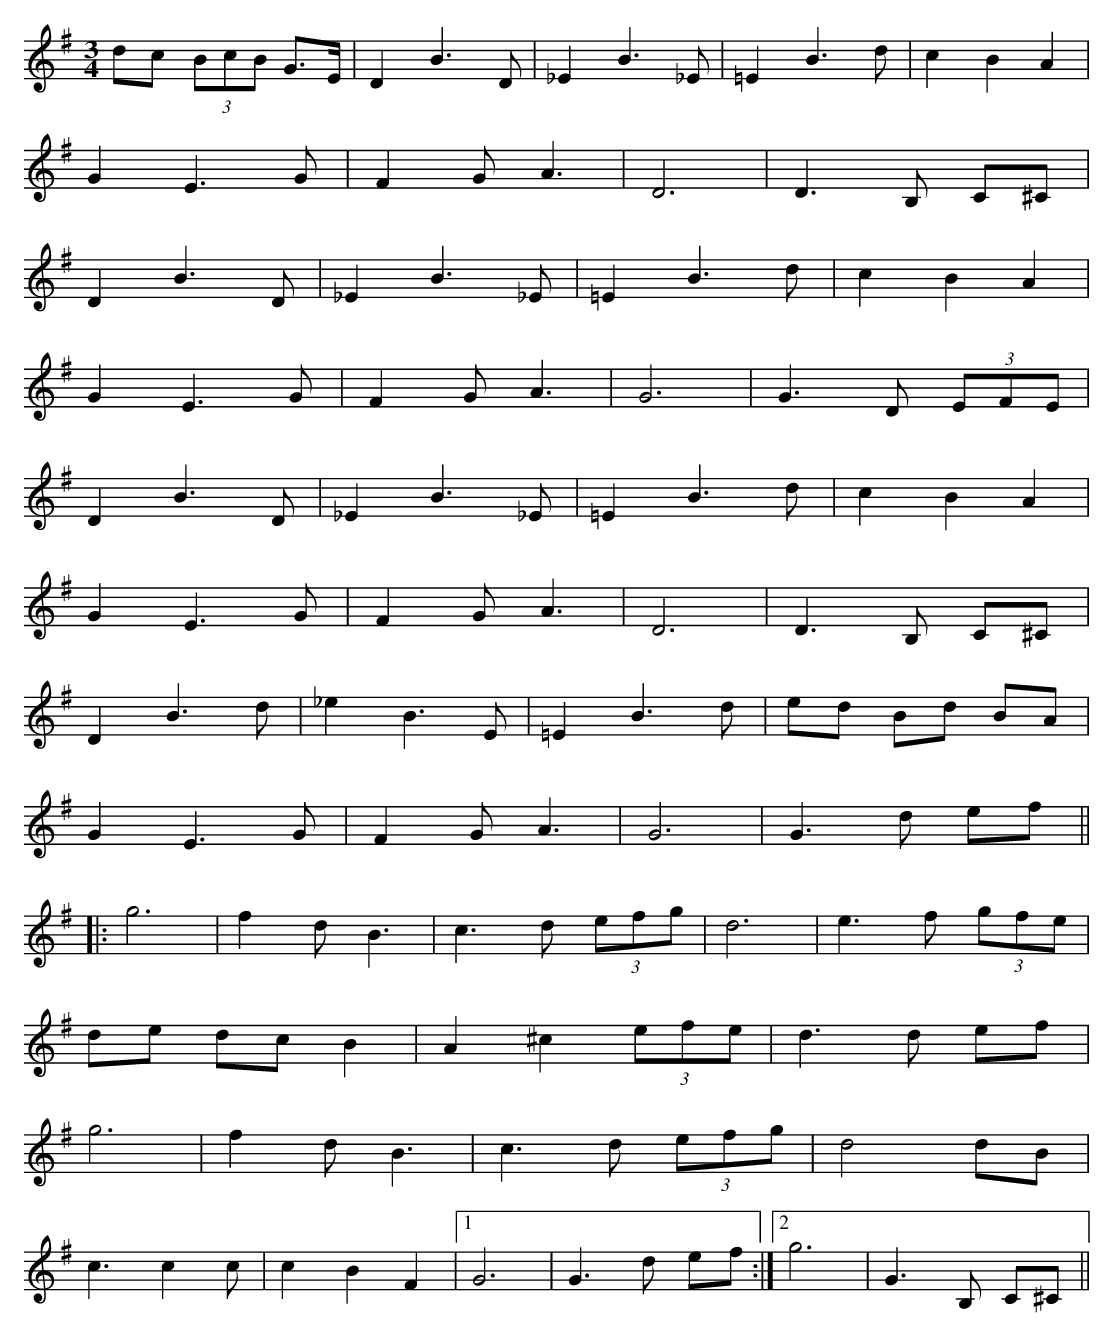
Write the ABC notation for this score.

X:1
M:3/4
K:G
dc (3BcB G>E|D2 B3D|_E2 B3_E|=E2 B3d|c2 B2 A2|
G2 E3G|F2 GA3|D6|D3B, C^C|
D2 B3D|_E2 B3_E|=E2 B3d|c2 B2 A2|
G2 E3G|F2 GA3|G6|G3D (3EFE |
D2 B3D|_E2 B3_E|=E2 B3d|c2 B2 A2|
G2 E3G|F2 GA3|D6|D3B, C^C|
D2 B3d|_e2 B3E|=E2 B3d|ed Bd BA|
G2 E3G|F2 GA3|G6|G3d ef||
|: g6|f2 dB3|c3d (3efg|d6|e3f (3gfe|
de dc B2|A2 ^c2 (3efe|d3d ef|
g6|f2 dB3|c3d (3efg|d4 dB|
c3c2c|c2 B2 F2|1 G6|G3d ef :|2 g6|G3B, C^C||
